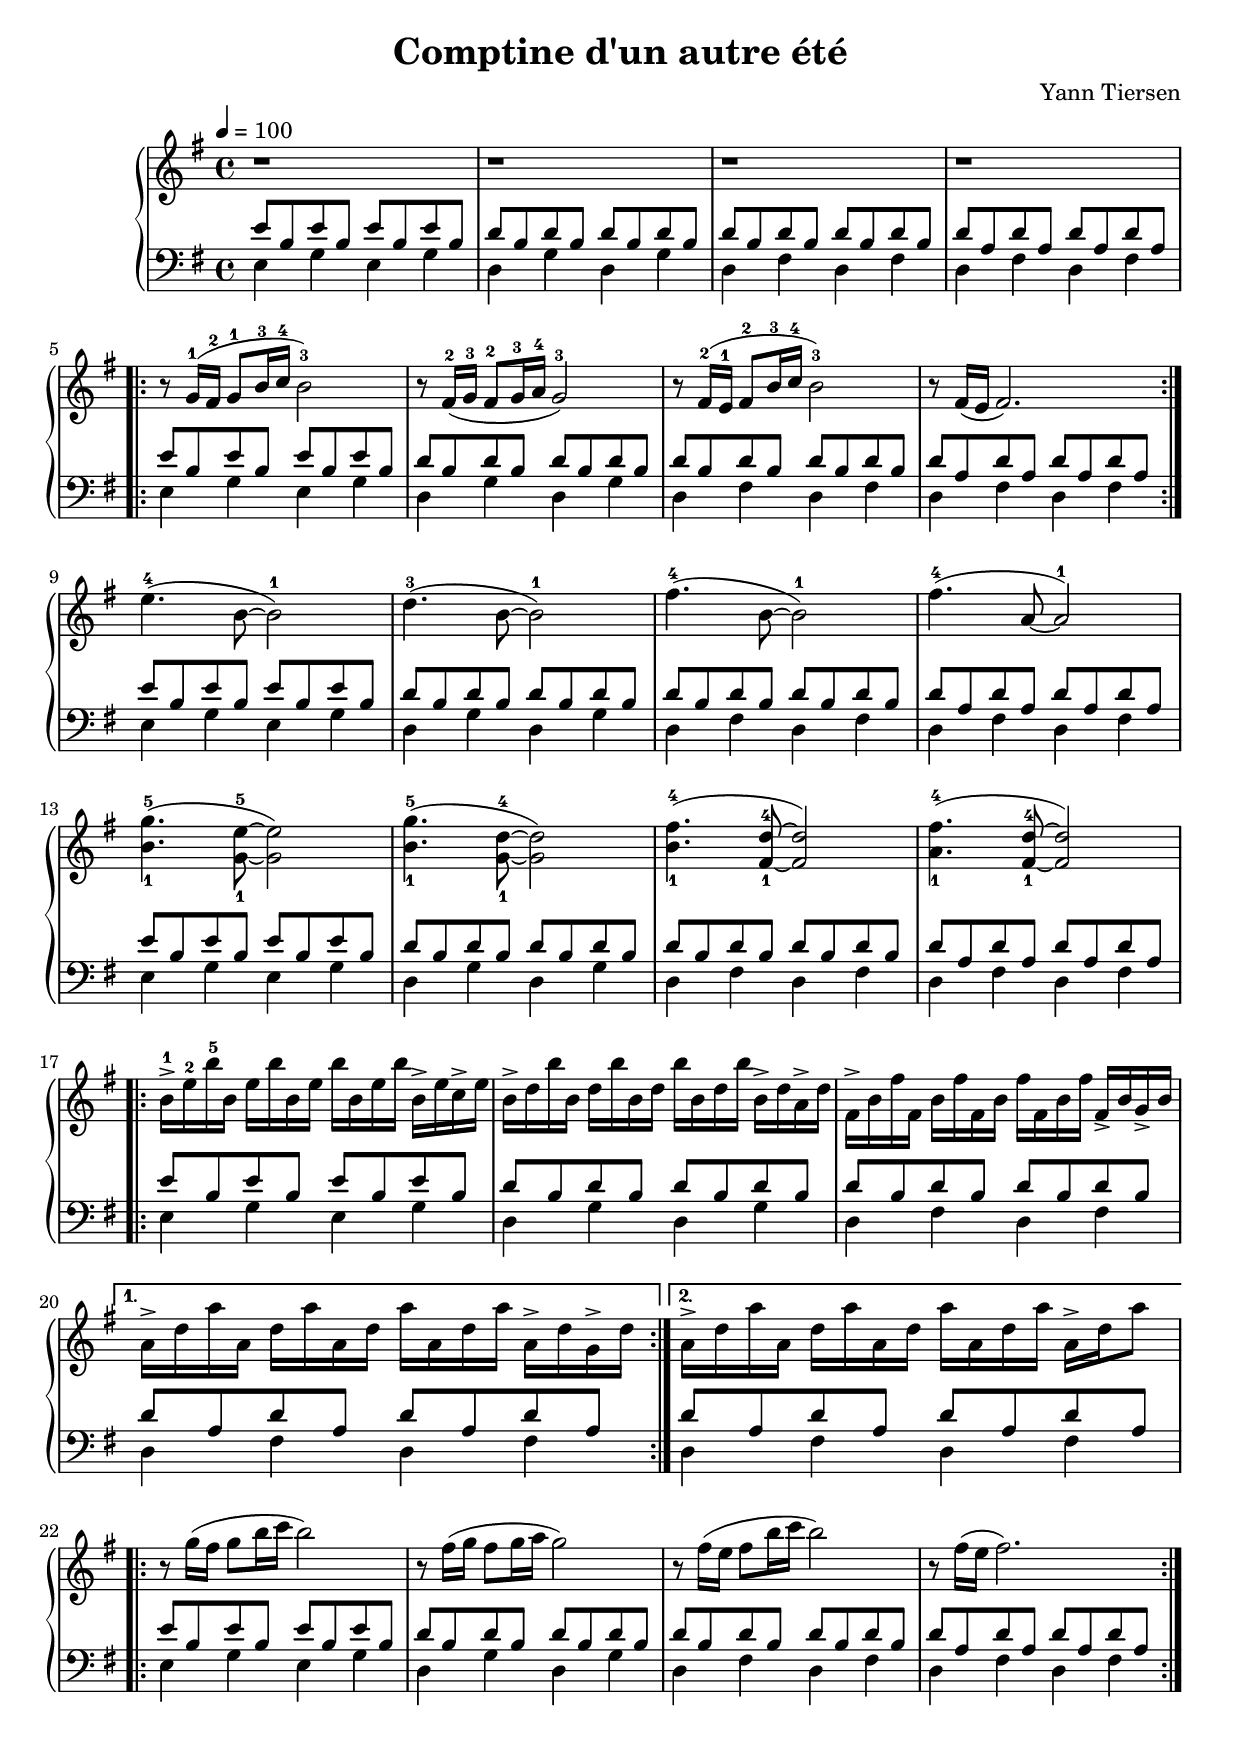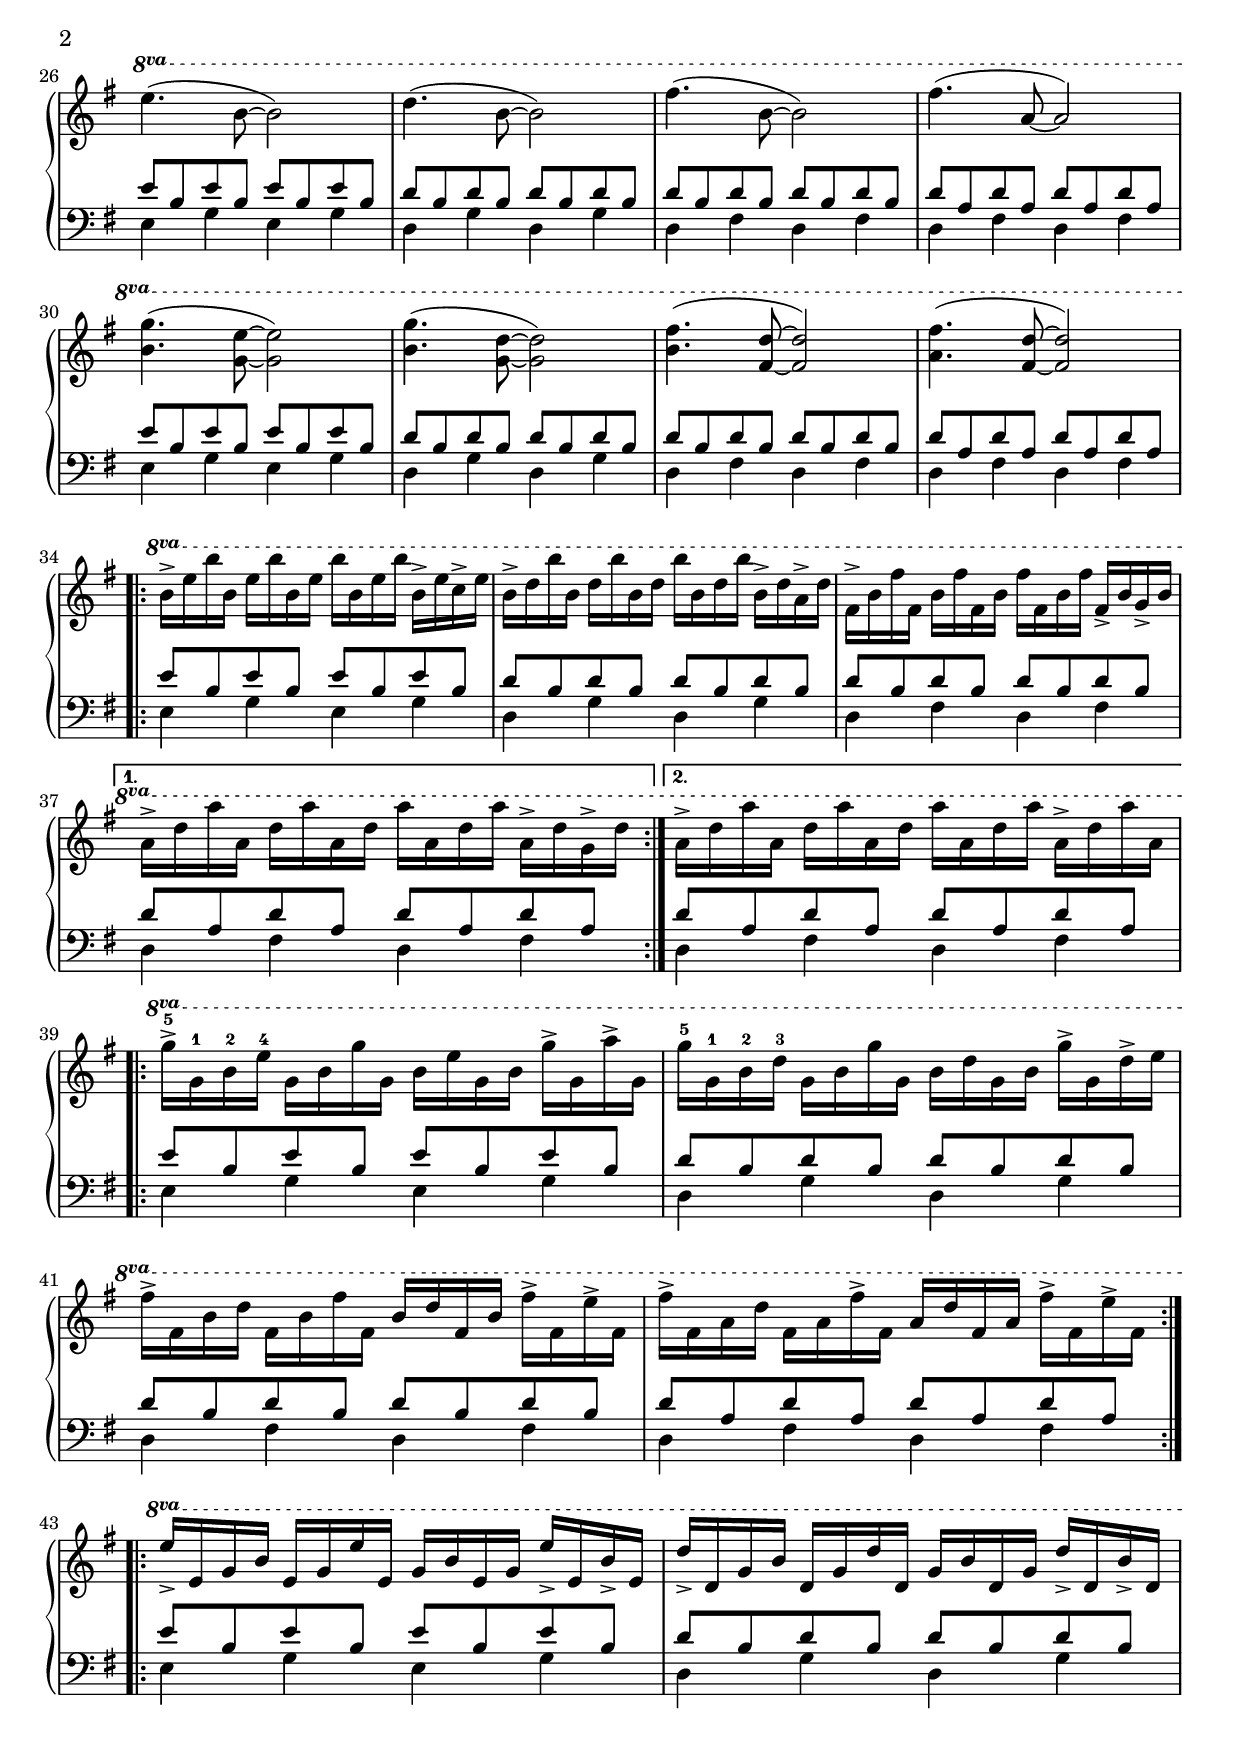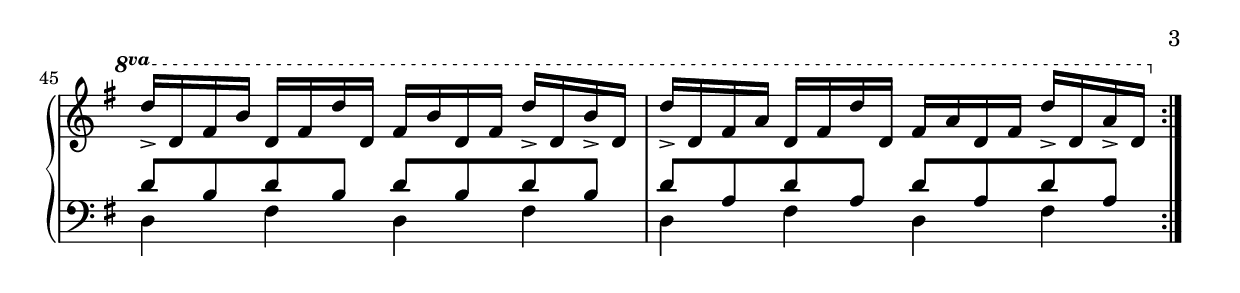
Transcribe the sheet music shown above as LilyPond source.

\version "2.22"
\language "english"
\header {
  composer = "Yann Tiersen"
  title = "Comptine d'un autre été"
  crossRefNumber = "1"
  footnotes = ""
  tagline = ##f
}

upper = \relative c'' {
  \tempo 4 = 100
  \clef treble
  \key g \major
  \time 4/4

  % Bar 1 - 4
  r1 r r r \break

  % Bar 5
  \repeat volta 2 {
    r8 g16-1  ( fs-2 g8-1   b16-3 c-4 b2-3 )
    r8 fs16-2 ( g-3  fs8-2  g16-3 a-4 g2-3 )
    r8 fs16-2 ( e-1  fs8-2  b16-3 c-4 b2-3 )
    r8 fs16   ( e    fs2. )
  }

  % bar 9
  e'4.  -4  (b8~b2 -1)
  d4.   -3  (b8~b2 -1)
  fs'4. -4  (b,8~2 -1)
  fs'4. -4  (a,8~2 -1) \break 

  % Bar 13
  <b-1 g'-5>4. (<g-1 e'-5>8 ~2)

  % Bar 14
  <b-1 g'-5>4. (<g-1 d'-4>8 ~2)

  % Bar 15
  <b-1 fs'-4>4. (<fs-1 d'-4>8 ~2)

  % Bar 16
  <a-1 fs'-4>4. (<fs-1 d'-4>8 ~2) \break

  % Bar 17

  \repeat volta 2 {
    b16->-1 e-2 b'-5 
    b, e b'   
    b, e b'   
    b, e b'   
    b,->e c-> e 

    % Bar 18
    b-> d b' 
    b, d b'   
    b, d b'   
    b, d b'   
    b,->d a-> d 

    % Bar 19
    fs,-> b fs' 
    fs,   b fs'   
    fs,   b fs'   
    fs,   b fs'   
    fs,-> b g-> b 
  }
  % Bar 20
  \alternative {
    { 
      a->  d a' 
      a,   d a'   
      a,   d a'   
      a,   d a'   
      a,-> d g,-> d'
    }
    % Bar 21
    { 
      a->  d a' 
      a,   d a'   
      a,   d a'   
      a,   d a'   
      a,-> d a'8
    }
  }

  % Bar 22
  \repeat volta 2 {
    r8 g16  ( fs g8   b16 c b2 )
    r8 fs16 ( g  fs8  g16 a g2 )
    r8 fs16 ( e  fs8  b16 c b2 )
    r8 fs16 ( e    fs2. )
  } \break

  \set Staff.ottavationMarkups = #ottavation-ordinals
  \ottava #1
  % bar 26
  e'4.    (b8~b2 )
  d4.     (b8~b2 )
  fs'4.   (b,8~2 )
  fs'4.   (a,8~2 ) \break 

  % Bar 30
  <b g'>4. (<g e'>8 ~2)

  % Bar 31
  <b g'>4. (<g d'>8 ~2)

  % Bar 32
  <b fs'>4. (<fs d'>8 ~2)

  % Bar 33
  <a fs'>4. (<fs d'>8 ~2) \break

  % Bar 34
  \repeat volta 2 {
    b16-> e b' 
    b, e b'   
    b, e b'   
    b, e b'   
    b,->e c-> e 

    % Bar 35
    b-> d b' 
    b, d b'   
    b, d b'   
    b, d b'   
    b,->d a-> d 

    % Bar 36
    fs,-> b fs' 
    fs,   b fs'   
    fs,   b fs'   
    fs,   b fs'   
    fs,-> b g-> b 
  }
  % Bar 37
  \alternative {
    { 
      a->  d a' 
      a,   d a'   
      a,   d a'   
      a,   d a'   
      a,-> d g,-> d'
    }
    % Bar 38
    { 
      a->  d a' 
      a,   d a'   
      a,   d a'   
      a,   d a'   
      a,-> d a'a,
    }
  }

  \repeat volta 2 {
    % Bar 39
    g'-5-> g,-1 b-2
    e-4 g, b
    g' g, b
    e g, b
    g'-> g, a'-> g,

    % Bar 40
    g'-5 g,-1 b-2
    d-3 g, b
    g' g, b
    d g, b
    g'-> g, d'-> e

    fs->  fs, b d fs, b 
    fs'   fs, b d fs, b 
    fs'-> fs, e'-> fs,

    fs'-> fs, a d fs, a 
    fs'-> fs, a d fs, a 
    fs'-> fs, e'-> fs, \break
  }

  \repeat volta 2 {
    % \ottava #0
    e'-> e, g b e, g
    e' e, g b e, g
    e'-> e, b'-> e,

    d'-> d, g b d, g
    d' d, g b d, g
    d'-> d, b'-> d,

    d'-> d, fs b d, fs
    d' d, fs b d, fs
    d'-> d, b'-> d,

    d'-> d, fs a d, fs
    d' d, fs a d, fs
    d'-> d, a'-> d,
  }


}

\parallelMusic voiceB,voiceC {
  \repeat unfold 5 {
    % Bar 1
    e'8 b e' b e' b e' b   |
    e4    g4   e4   g4     |

    % Bar 2
    d'8 b d' b  d' b d' b  |
    d4    g4    d4   g4    |

    % Bar 3
    d'8 b d' b  d' b d' b  |
    d4    fs4   d4   fs4   |

    % Bar 4
    d'8 a d' a  d' a d' a  |
    d4    fs4   d4   fs4   |
  }
    % Bar 21
    d'8 a d' a  d' a d' a  |
    d4    fs4   d4   fs4   | \break


    % Bar 22
    \repeat unfold 4 {
    e'8 b e' b e' b e' b   |
    e4    g4   e4   g4     |

    d'8 b d' b  d' b d' b  |
    d4    g4    d4   g4    |

    d'8 b d' b  d' b d' b  |
    d4    fs4   d4   fs4   |

    d'8 a d' a  d' a d' a  |
    d4    fs4   d4   fs4   |
  }
    % Bar 38
    d'8 a d' a  d' a d' a  |
    d4    fs4   d4   fs4   | \break


    \repeat unfold 2 {
    e'8 b e' b e' b e' b   |
    e4    g4   e4   g4     |

    d'8 b d' b  d' b d' b  |
    d4    g4    d4   g4    |

    d'8 b d' b  d' b d' b  |
    d4    fs4   d4   fs4   |

    d'8 a d' a  d' a d' a  |
    d4    fs4   d4   fs4   |
  }

}


\score {
  \new PianoStaff 
  <<
    \new Staff \upper
    \new Staff <<  \clef bass \key g \major  \voiceB \\ \voiceC  >>
  >>
  \layout { }
  \midi { }
}


